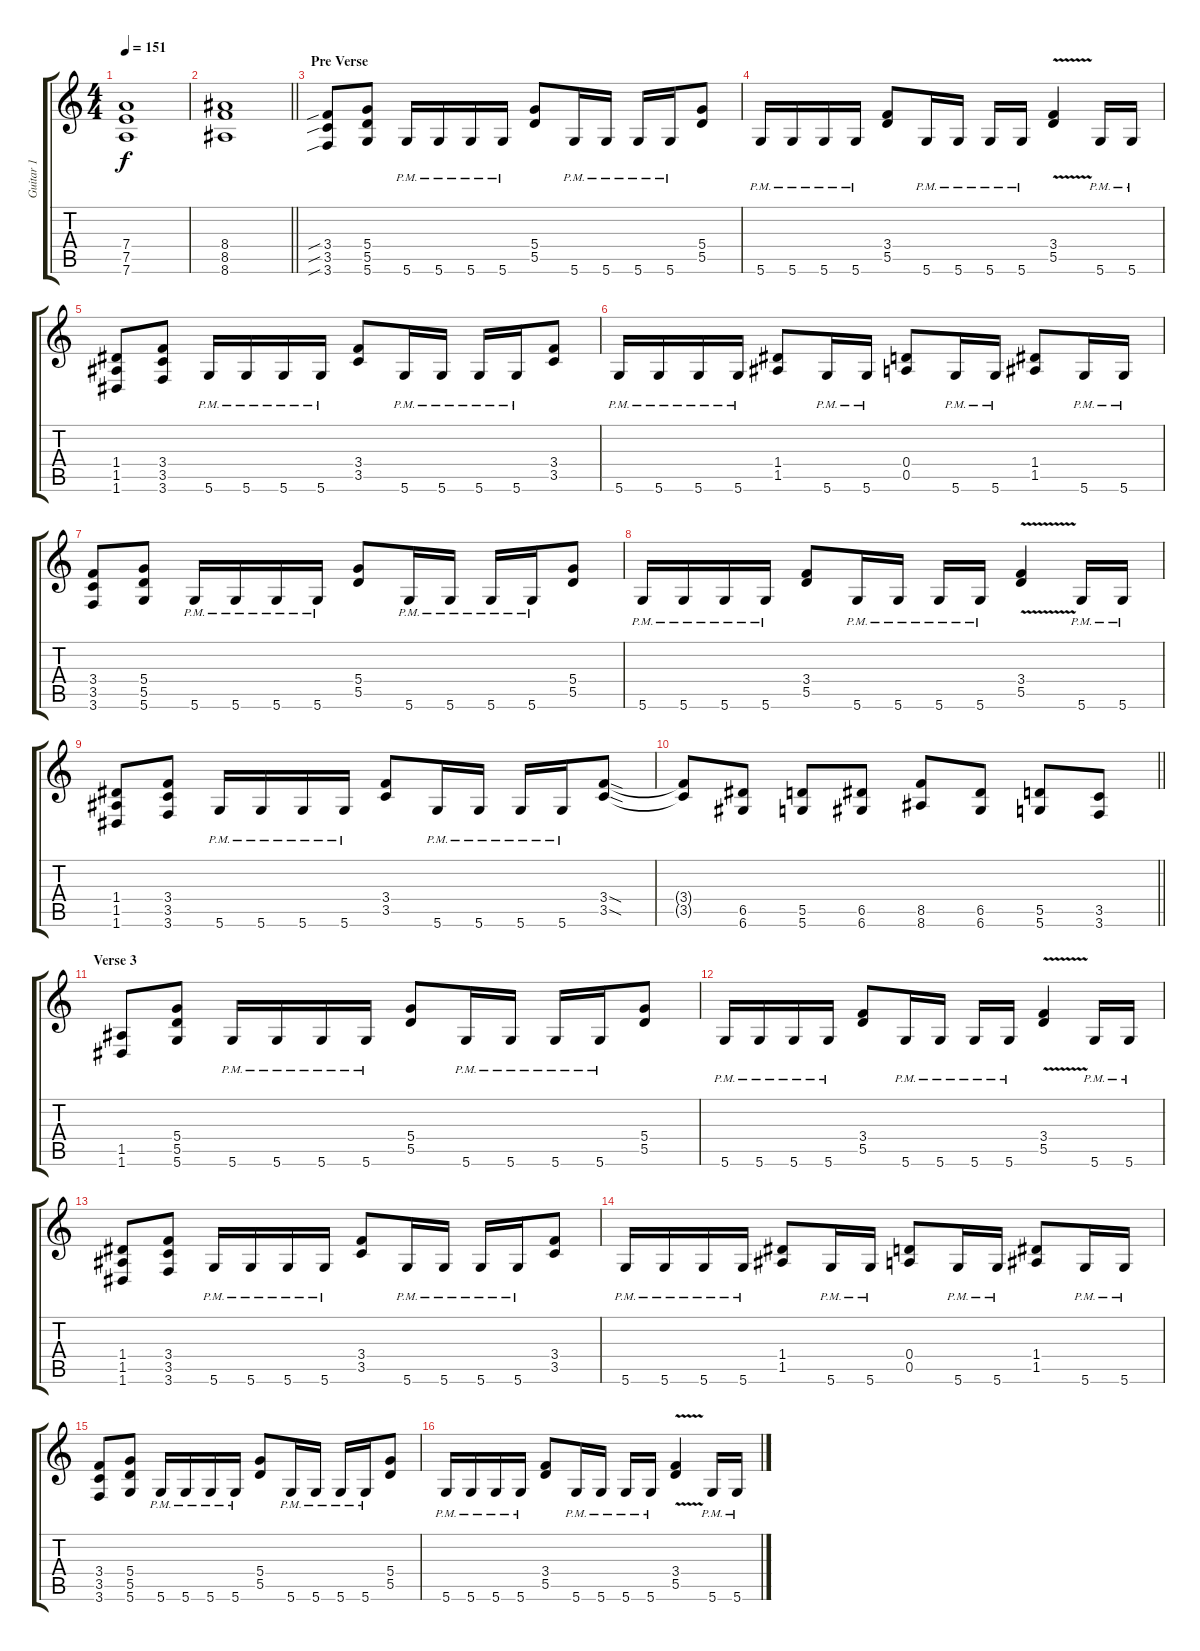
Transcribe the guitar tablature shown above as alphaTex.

\track ("Guitar 1" "Guitar 1") {instrument overdrivenguitar}
\staff {score tabs}
\tuning (E4 B3 G3 D3 A2 D2) {hide}
\ts (4 4)
\tempo 151
\clef g2
\ks c
(7.4 7.5 7.6).1{dy f} |
\barLineRight lightlight
(8.4 8.5 8.6).1 |
\section ("" "Pre Verse")
(3.4{sib} 3.5{sib} 3.6{sib}).8 (5.4 5.5 5.6).8 5.6{pm}.16 5.6{pm}.16 5.6{pm}.16 5.6{pm}.16 (5.4 5.5).8 5.6{pm}.16 5.6{pm}.16 5.6{pm}.16 5.6{pm}.16 (5.4 5.5).8 |
5.6{pm}.16 5.6{pm}.16 5.6{pm}.16 5.6{pm}.16 (3.4 5.5).8 5.6{pm}.16 5.6{pm}.16 5.6{pm}.16 5.6{pm}.16 (3.4{v} 5.5{v}).4 5.6{pm}.16 5.6{pm}.16 |
(1.4 1.5 1.6).8 (3.4 3.5 3.6).8 5.6{pm}.16 5.6{pm}.16 5.6{pm}.16 5.6{pm}.16 (3.4 3.5).8 5.6{pm}.16 5.6{pm}.16 5.6{pm}.16 5.6{pm}.16 (3.4 3.5).8 |
5.6{pm}.16 5.6{pm}.16 5.6{pm}.16 5.6{pm}.16 (1.4 1.5).8 5.6{pm}.16 5.6{pm}.16 (0.4 0.5).8 5.6{pm}.16 5.6{pm}.16 (1.4 1.5).8 5.6{pm}.16 5.6{pm}.16 |
(3.4 3.5 3.6).8 (5.4 5.5 5.6).8 5.6{pm}.16 5.6{pm}.16 5.6{pm}.16 5.6{pm}.16 (5.4 5.5).8 5.6{pm}.16 5.6{pm}.16 5.6{pm}.16 5.6{pm}.16 (5.4 5.5).8 |
5.6{pm}.16 5.6{pm}.16 5.6{pm}.16 5.6{pm}.16 (3.4 5.5).8 5.6{pm}.16 5.6{pm}.16 5.6{pm}.16 5.6{pm}.16 (3.4{v} 5.5{v}).4 5.6{pm}.16 5.6{pm}.16 |
(1.4 1.5 1.6).8 (3.4 3.5 3.6).8 5.6{pm}.16 5.6{pm}.16 5.6{pm}.16 5.6{pm}.16 (3.4 3.5).8 5.6{pm}.16 5.6{pm}.16 5.6{pm}.16 5.6{pm}.16 (3.4{sod} 3.5{sod}).8 |
\barLineRight lightlight
(3.4{t} 3.5{t}).8 (6.5 6.6).8 (5.5 5.6).8 (6.5 6.6).8 (8.5 8.6).8 (6.5 6.6).8 (5.5 5.6).8 (3.5 3.6).8 |
\section ("" "Verse 3")
(1.5 1.6).8 (5.4 5.5 5.6).8 5.6{pm}.16 5.6{pm}.16 5.6{pm}.16 5.6{pm}.16 (5.4 5.5).8 5.6{pm}.16 5.6{pm}.16 5.6{pm}.16 5.6{pm}.16 (5.4 5.5).8 |
5.6{pm}.16 5.6{pm}.16 5.6{pm}.16 5.6{pm}.16 (3.4 5.5).8 5.6{pm}.16 5.6{pm}.16 5.6{pm}.16 5.6{pm}.16 (3.4{v} 5.5{v}).4 5.6{pm}.16 5.6{pm}.16 |
(1.4 1.5 1.6).8 (3.4 3.5 3.6).8 5.6{pm}.16 5.6{pm}.16 5.6{pm}.16 5.6{pm}.16 (3.4 3.5).8 5.6{pm}.16 5.6{pm}.16 5.6{pm}.16 5.6{pm}.16 (3.4 3.5).8 |
5.6{pm}.16 5.6{pm}.16 5.6{pm}.16 5.6{pm}.16 (1.4 1.5).8 5.6{pm}.16 5.6{pm}.16 (0.4 0.5).8 5.6{pm}.16 5.6{pm}.16 (1.4 1.5).8 5.6{pm}.16 5.6{pm}.16 |
(3.4 3.5 3.6).8 (5.4 5.5 5.6).8 5.6{pm}.16 5.6{pm}.16 5.6{pm}.16 5.6{pm}.16 (5.4 5.5).8 5.6{pm}.16 5.6{pm}.16 5.6{pm}.16 5.6{pm}.16 (5.4 5.5).8 |
5.6{pm}.16 5.6{pm}.16 5.6{pm}.16 5.6{pm}.16 (3.4 5.5).8 5.6{pm}.16 5.6{pm}.16 5.6{pm}.16 5.6{pm}.16 (3.4{v} 5.5{v}).4 5.6{pm}.16 5.6{pm}.16
